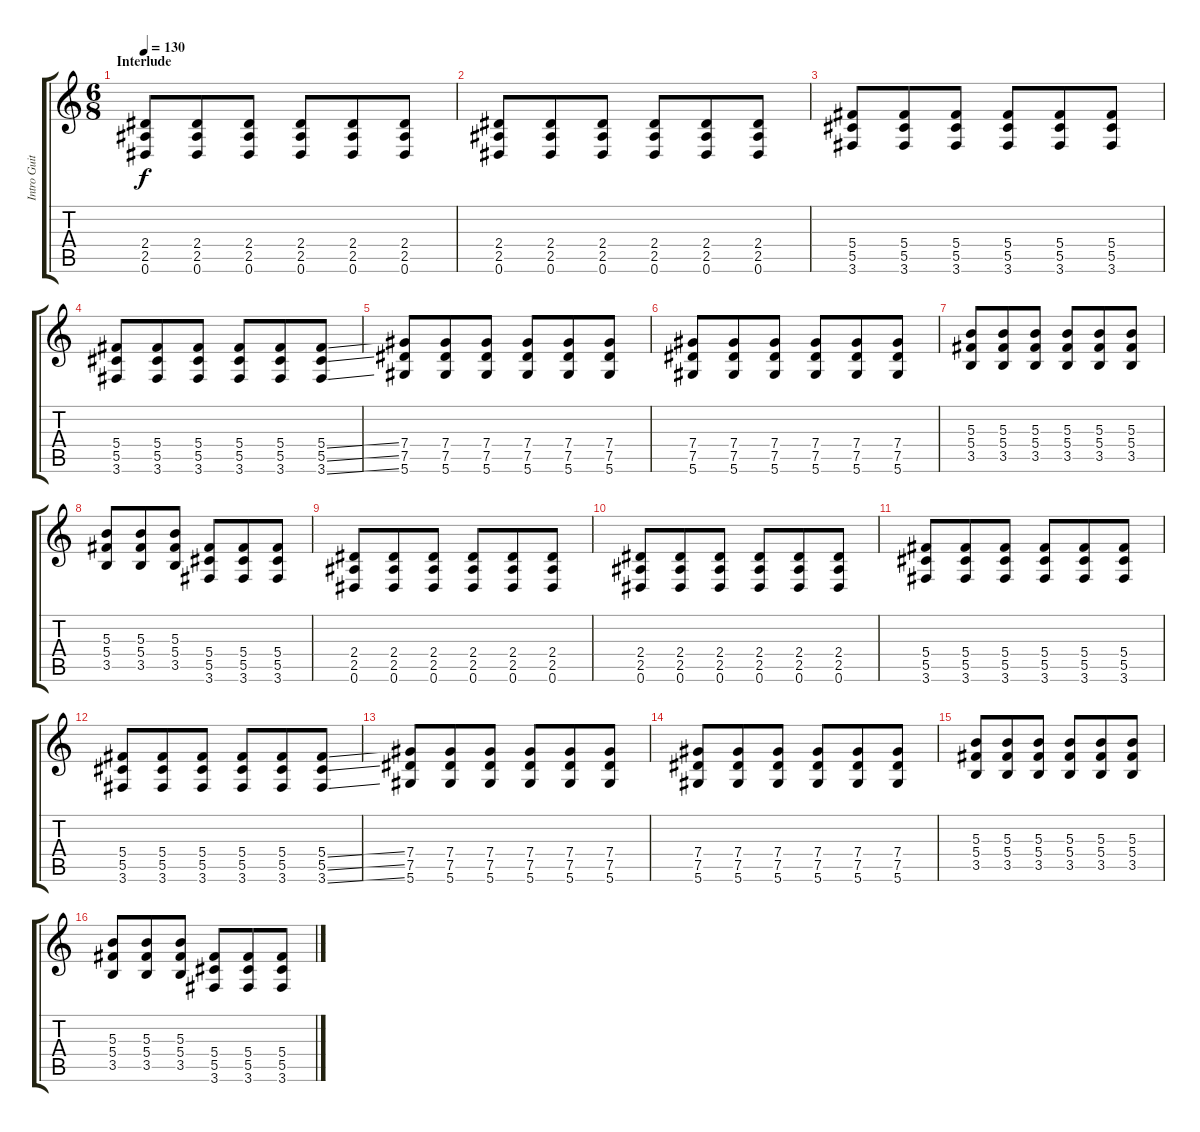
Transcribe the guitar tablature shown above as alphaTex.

\track ("Intro Guitar" "Intro Guit") {instrument acousticguitarsteel}
\staff {score tabs}
\tuning (Eb4 Bb3 Gb3 Db3 Ab2 Eb2) {hide}
\ts (6 8)
\section ("" "Interlude")
\tempo 130
\clef g2
\ks c
(2.4 2.5 0.6).8{dy f} (2.4 2.5 0.6).8 (2.4 2.5 0.6).8 (2.4 2.5 0.6).8 (2.4 2.5 0.6).8 (2.4 2.5 0.6).8 |
(2.4 2.5 0.6).8 (2.4 2.5 0.6).8 (2.4 2.5 0.6).8 (2.4 2.5 0.6).8 (2.4 2.5 0.6).8 (2.4 2.5 0.6).8 |
(5.4 5.5 3.6).8 (5.4 5.5 3.6).8 (5.4 5.5 3.6).8 (5.4 5.5 3.6).8 (5.4 5.5 3.6).8 (5.4 5.5 3.6).8 |
(5.4 5.5 3.6).8 (5.4 5.5 3.6).8 (5.4 5.5 3.6).8 (5.4 5.5 3.6).8 (5.4 5.5 3.6).8 (5.4{ss} 5.5{ss} 3.6{ss}).8 |
(7.4 7.5 5.6).8 (7.4 7.5 5.6).8 (7.4 7.5 5.6).8 (7.4 7.5 5.6).8 (7.4 7.5 5.6).8 (7.4 7.5 5.6).8 |
(7.4 7.5 5.6).8 (7.4 7.5 5.6).8 (7.4 7.5 5.6).8 (7.4 7.5 5.6).8 (7.4 7.5 5.6).8 (7.4 7.5 5.6).8 |
(5.3 5.4 3.5).8 (5.3 5.4 3.5).8 (5.3 5.4 3.5).8 (5.3 5.4 3.5).8 (5.3 5.4 3.5).8 (5.3 5.4 3.5).8 |
(5.3 5.4 3.5).8 (5.3 5.4 3.5).8 (5.3 5.4 3.5).8 (5.4 5.5 3.6).8 (5.4 5.5 3.6).8 (5.4 5.5 3.6).8 |
(2.4 2.5 0.6).8 (2.4 2.5 0.6).8 (2.4 2.5 0.6).8 (2.4 2.5 0.6).8 (2.4 2.5 0.6).8 (2.4 2.5 0.6).8 |
(2.4 2.5 0.6).8 (2.4 2.5 0.6).8 (2.4 2.5 0.6).8 (2.4 2.5 0.6).8 (2.4 2.5 0.6).8 (2.4 2.5 0.6).8 |
(5.4 5.5 3.6).8 (5.4 5.5 3.6).8 (5.4 5.5 3.6).8 (5.4 5.5 3.6).8 (5.4 5.5 3.6).8 (5.4 5.5 3.6).8 |
(5.4 5.5 3.6).8 (5.4 5.5 3.6).8 (5.4 5.5 3.6).8 (5.4 5.5 3.6).8 (5.4 5.5 3.6).8 (5.4{ss} 5.5{ss} 3.6{ss}).8 |
(7.4 7.5 5.6).8 (7.4 7.5 5.6).8 (7.4 7.5 5.6).8 (7.4 7.5 5.6).8 (7.4 7.5 5.6).8 (7.4 7.5 5.6).8 |
(7.4 7.5 5.6).8 (7.4 7.5 5.6).8 (7.4 7.5 5.6).8 (7.4 7.5 5.6).8 (7.4 7.5 5.6).8 (7.4 7.5 5.6).8 |
(5.3 5.4 3.5).8 (5.3 5.4 3.5).8 (5.3 5.4 3.5).8 (5.3 5.4 3.5).8 (5.3 5.4 3.5).8 (5.3 5.4 3.5).8 |
(5.3 5.4 3.5).8 (5.3 5.4 3.5).8 (5.3 5.4 3.5).8 (5.4 5.5 3.6).8 (5.4 5.5 3.6).8 (5.4 5.5 3.6).8
